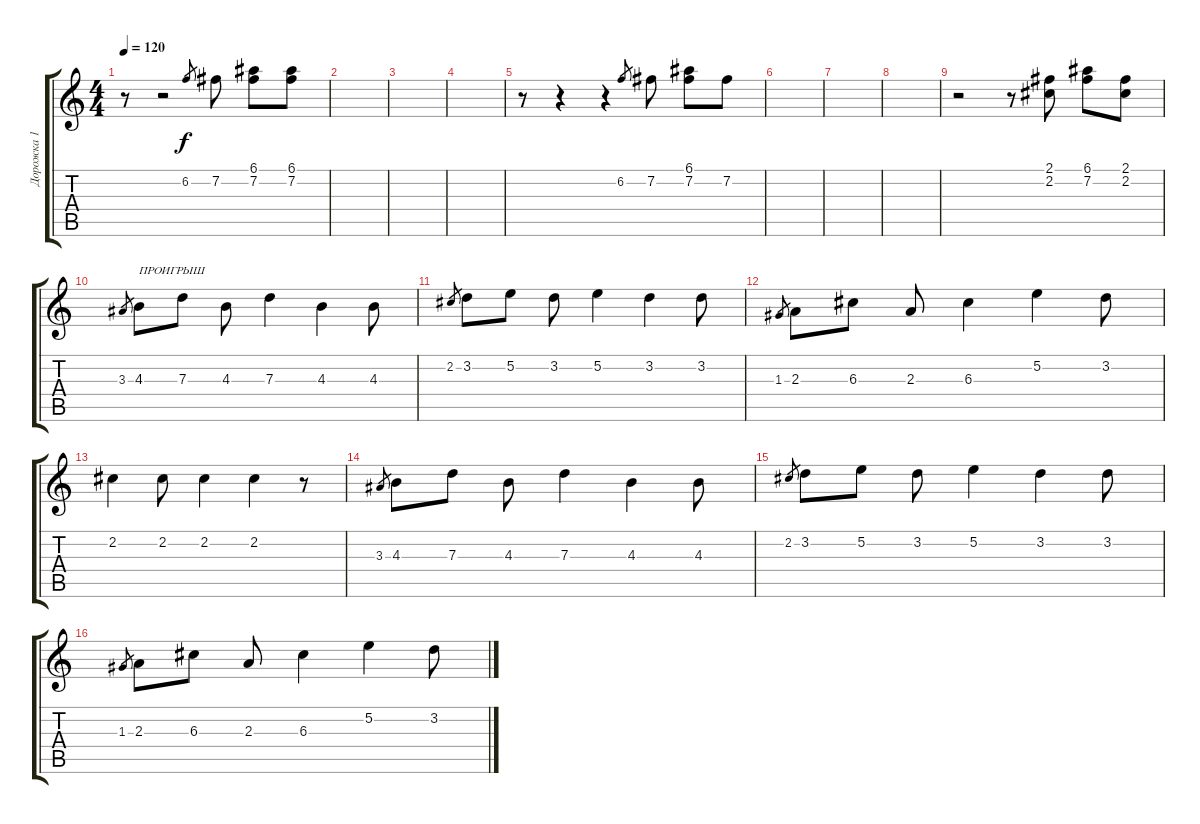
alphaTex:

\track ("Дорожка 1" "Дорожка 1") {instrument acousticguitarsteel}
\staff {score tabs}
\tuning (E4 B3 G3 D3 A2 E2) {hide}
\ts (4 4)
\tempo 120
\clef g2
\ks c
r.8{dy f} r.2 6.2.8{gr} 7.2.8 (6.1 7.2).8 (6.1 7.2).8 |
|
|
|
r.8 r.4 r.4 6.2.8{gr} 7.2.8 (6.1 7.2).8 7.2.8 |
|
|
|
r.2 r.8 (2.1 2.2).8 (6.1 7.2).8 (2.1 2.2).8 |
3.3.8{gr} 4.3.8{txt "ПРОИГРЫШ"} 7.3.8 4.3.8 7.3.4 4.3.4 4.3.8 |
2.2.8{gr} 3.2.8 5.2.8 3.2.8 5.2.4 3.2.4 3.2.8 |
1.3.8{gr} 2.3.8 6.3.8 2.3.8 6.3.4 5.2.4 3.2.8 |
2.2.4 2.2.8 2.2.4 2.2.4 r.8 |
3.3.8{gr} 4.3.8 7.3.8 4.3.8 7.3.4 4.3.4 4.3.8 |
2.2.8{gr} 3.2.8 5.2.8 3.2.8 5.2.4 3.2.4 3.2.8 |
1.3.8{gr} 2.3.8 6.3.8 2.3.8 6.3.4 5.2.4 3.2.8
